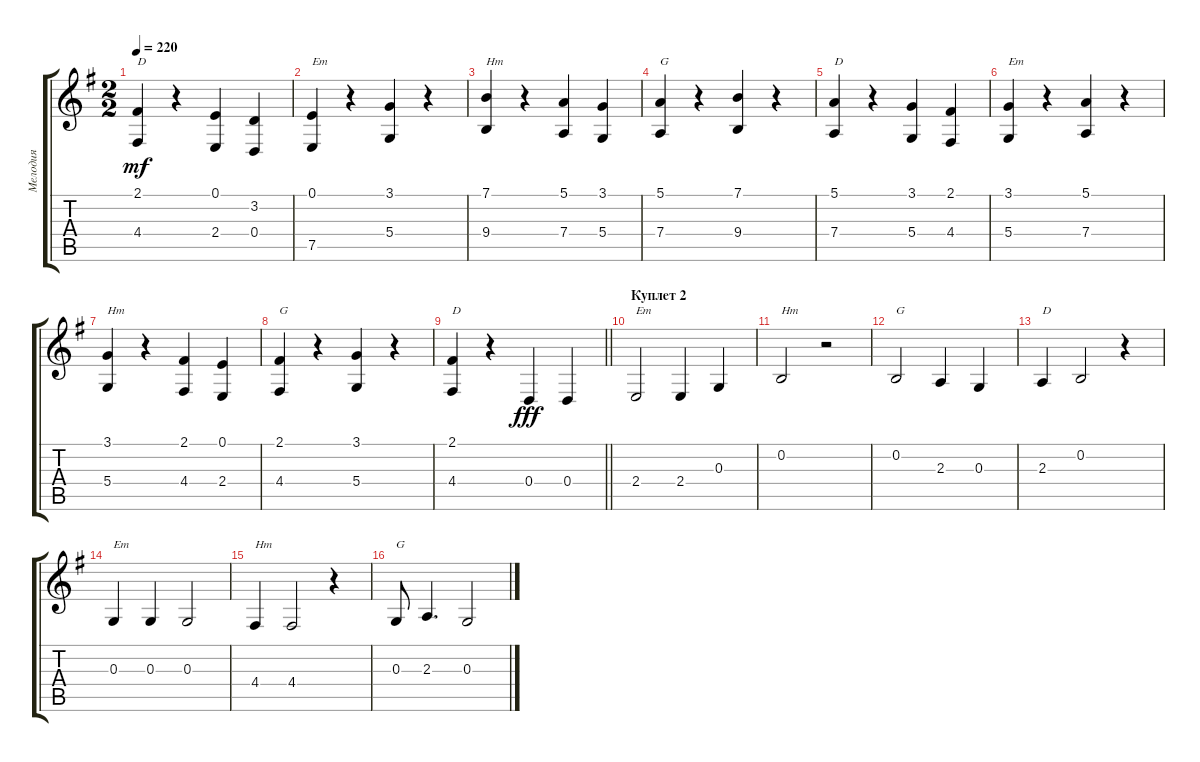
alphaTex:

\track ("Мелодия" "Мелодия") {instrument accordion}
\staff {score tabs}
\tuning (E4 B3 G3 D3 A2 E2) {hide}
\ts (2 2)
\tempo 220
\clef g2
\ks eminor
(2.1 4.4).4{txt "D" dy mf} r.4 (0.1 2.4).4 (3.2 0.4).4 |
(0.1 7.5).4{txt "Em"} r.4 (3.1 5.4).4 r.4 |
(7.1 9.4).4{txt "Hm"} r.4 (5.1 7.4).4 (3.1 5.4).4 |
(5.1 7.4).4{txt "G"} r.4 (7.1 9.4).4 r.4 |
(5.1 7.4).4{txt "D"} r.4 (3.1 5.4).4 (2.1 4.4).4 |
(3.1 5.4).4{txt "Em"} r.4 (5.1 7.4).4 r.4 |
(3.1 5.4).4{txt "Hm"} r.4 (2.1 4.4).4 (0.1 2.4).4 |
(2.1 4.4).4{txt "G"} r.4 (3.1 5.4).4 r.4 |
\barLineRight lightlight
(2.1 4.4).4{txt "D"} r.4 0.4.4{dy fff} 0.4.4 |
\section ("" "Куплет 2")
2.4.2{txt "Em"} 2.4.4 0.3.4 |
0.2.2{txt "Hm"} r.2 |
0.2.2{txt "G"} 2.3.4 0.3.4 |
2.3.4{txt "D"} 0.2.2 r.4 |
0.3.4{txt "Em"} 0.3.4 0.3.2 |
4.4.4{txt "Hm"} 4.4.2 r.4 |
0.3.8{txt "G"} 2.3.4{d} 0.3.2
